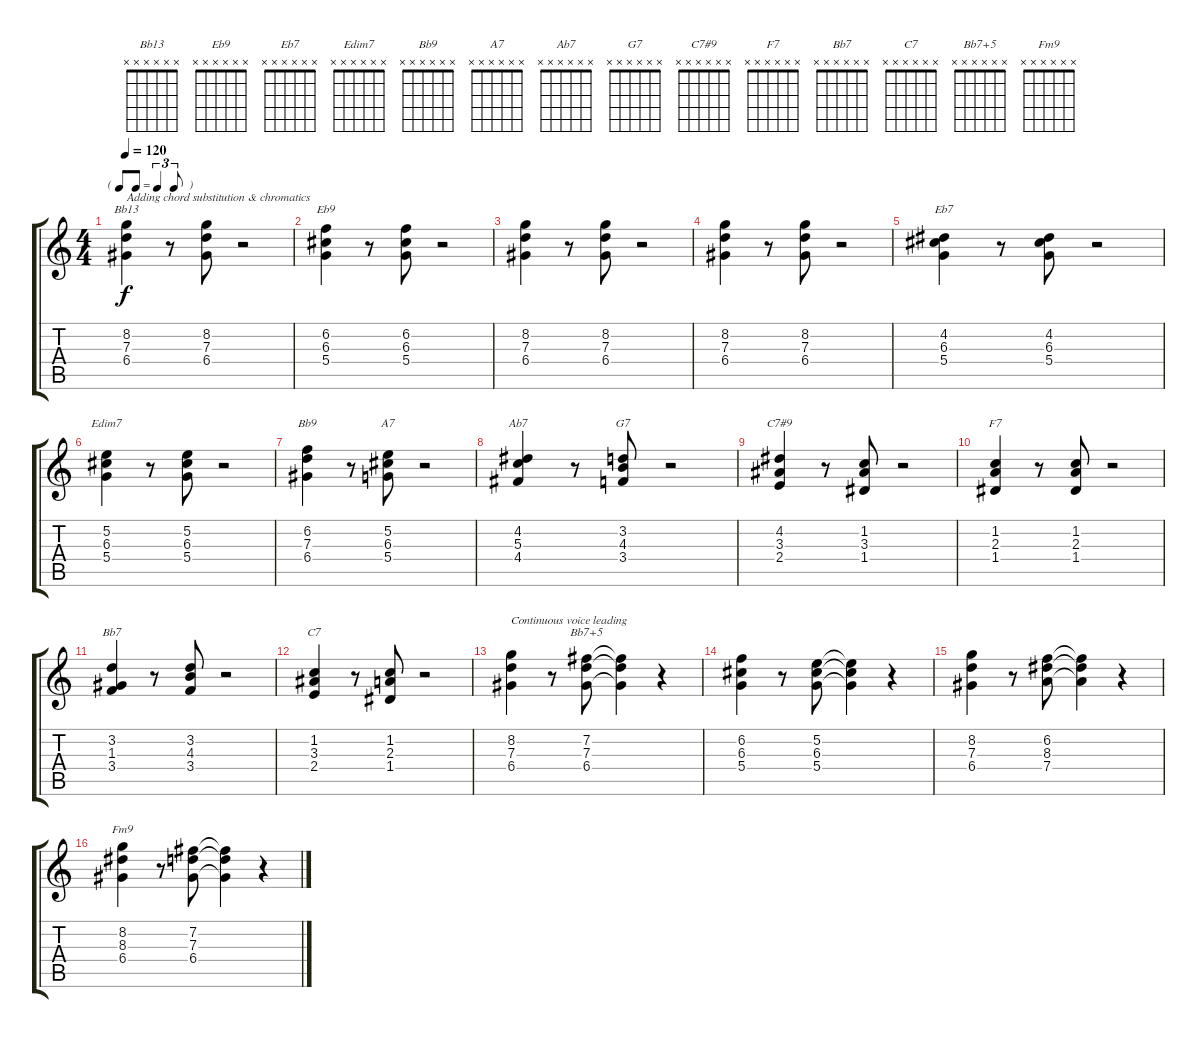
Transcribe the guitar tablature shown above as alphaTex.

\track "" {instrument electricguitarjazz}
\staff {score tabs}
\tuning (E4 B3 G3 D3 A2 E2) {hide}
\chord ("Bb13" x x x x x x)
\chord ("Eb9" x x x x x x)
\chord ("Eb7" x x x x x x)
\chord ("Edim7" x x x x x x)
\chord ("Bb9" x x x x x x)
\chord ("A7" x x x x x x)
\chord ("Ab7" x x x x x x)
\chord ("G7" x x x x x x)
\chord ("C7#9" x x x x x x)
\chord ("F7" x x x x x x)
\chord ("Bb7" x x x x x x)
\chord ("C7" x x x x x x)
\chord ("Bb7+5" x x x x x x)
\chord ("Fm9" x x x x x x)
\ts (4 4)
\tf triplet8th
\tempo 120
\clef g2
\ks c
(8.2 7.3 6.4).4{ch "Bb13" txt "Adding chord substitution & chromatics" dy f} r.8 (8.2 7.3 6.4).8 r.2 |
(6.2 6.3 5.4).4{ch "Eb9"} r.8 (6.2 6.3 5.4).8 r.2 |
(8.2 7.3 6.4).4 r.8 (8.2 7.3 6.4).8 r.2 |
(8.2 7.3 6.4).4 r.8 (8.2 7.3 6.4).8 r.2 |
(4.2 6.3 5.4).4{ch "Eb7"} r.8 (4.2 6.3 5.4).8 r.2 |
(5.2 6.3 5.4).4{ch "Edim7"} r.8 (5.2 6.3 5.4).8 r.2 |
(6.2 7.3 6.4).4{ch "Bb9"} r.8 (5.2 6.3 5.4).8{ch "A7"} r.2 |
(4.2 5.3 4.4).4{ch "Ab7"} r.8 (3.2 4.3 3.4).8{ch "G7"} r.2 |
(4.2 3.3 2.4).4{ch "C7#9"} r.8 (1.2 3.3 1.4).8 r.2 |
(1.2 2.3 1.4).4{ch "F7"} r.8 (1.2 2.3 1.4).8 r.2 |
(3.2 1.3 3.4).4{ch "Bb7"} r.8 (3.2 4.3 3.4).8 r.2 |
(1.2 3.3 2.4).4{ch "C7"} r.8 (1.2 2.3 1.4).8 r.2 |
(8.2 7.3 6.4).4{txt "Continuous voice leading"} r.8 (7.2 7.3 6.4).8{ch "Bb7+5"} (7.2{t} 7.3{t} 6.4{t}).4 r.4 |
(6.2 6.3 5.4).4 r.8 (5.2 6.3 5.4).8 (5.2{t} 6.3{t} 5.4{t}).4 r.4 |
(8.2 7.3 6.4).4 r.8 (6.2 8.3 7.4).8 (6.2{t} 8.3{t} 7.4{t}).4 r.4 |
(8.2 8.3 6.4).4{ch "Fm9"} r.8 (7.2 7.3 6.4).8 (7.2{t} 7.3{t} 6.4{t}).4 r.4
